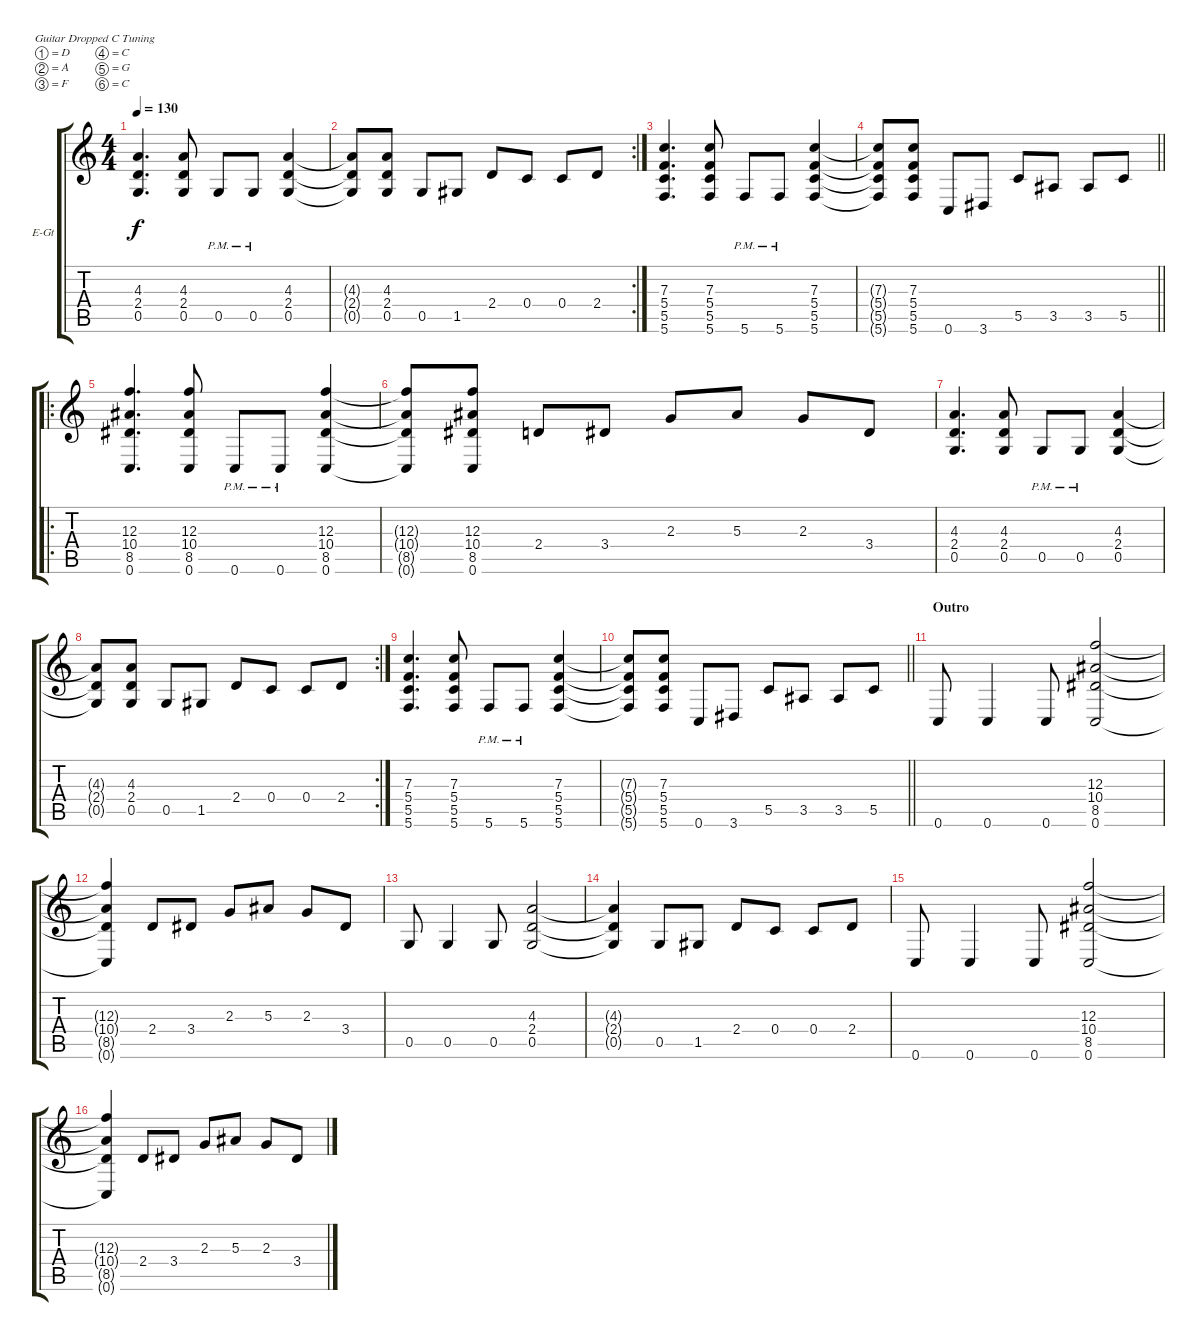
\bracketExtendMode groupsimilarinstruments
\firstSystemTrackNameOrientation horizontal
\otherSystemsTrackNameOrientation horizontal
\track ("Brent Hinds" "E-Gt") {instrument overdrivenguitar}
\staff {score tabs}
\tuning (D4 A3 F3 C3 G2 C2)
\ts (4 4)
\tempo 130
\clef g2
\ks c
(4.3 2.4 0.5).4{d dy f} (4.3 2.4 0.5).8 0.5{pm}.8 0.5{pm}.8 (4.3 2.4 0.5).4 |
\rc 2
(4.3{t} 2.4{t} 0.5{t}).8 (4.3 2.4 0.5).8 0.5.8 1.5.8 2.4.8 0.4.8 0.4.8 2.4.8 |
(7.3 5.4 5.5 5.6).4{d} (7.3 5.4 5.5 5.6).8 5.6{pm}.8 5.6{pm}.8 (7.3 5.4 5.5 5.6).4 |
\barLineRight lightlight
(7.3{t} 5.4{t} 5.5{t} 5.6{t}).8 (7.3 5.4 5.5 5.6).8 0.6.8 3.6.8 5.5.8 3.5.8 3.5.8 5.5.8 |
\ro
(12.3 10.4 8.5 0.6).4{d} (12.3 10.4 8.5 0.6).8 0.6{pm}.8 0.6{pm}.8 (12.3 10.4 8.5 0.6).4 |
(12.3{t} 10.4{t} 8.5{t} 0.6{t}).8 (12.3 10.4 8.5 0.6).8 2.4.8 3.4.8 2.3.8 5.3.8 2.3.8 3.4.8 |
(4.3 2.4 0.5).4{d} (4.3 2.4 0.5).8 0.5{pm}.8 0.5{pm}.8 (4.3 2.4 0.5).4 |
\rc 2
(4.3{t} 2.4{t} 0.5{t}).8 (4.3 2.4 0.5).8 0.5.8 1.5.8 2.4.8 0.4.8 0.4.8 2.4.8 |
(7.3 5.4 5.5 5.6).4{d} (7.3 5.4 5.5 5.6).8 5.6{pm}.8 5.6{pm}.8 (7.3 5.4 5.5 5.6).4 |
\barLineRight lightlight
(7.3{t} 5.4{t} 5.5{t} 5.6{t}).8 (7.3 5.4 5.5 5.6).8 0.6.8 3.6.8 5.5.8 3.5.8 3.5.8 5.5.8 |
\section ("" "Outro")
0.6.8 0.6.4 0.6.8 (12.3 10.4 8.5 0.6).2 |
(12.3{t} 10.4{t} 8.5{t} 0.6{t}).4 2.4.8 3.4.8 2.3.8 5.3.8 2.3.8 3.4.8 |
0.5.8 0.5.4 0.5.8 (4.3 2.4 0.5).2 |
(4.3{t} 2.4{t} 0.5{t}).4 0.5.8 1.5.8 2.4.8 0.4.8 0.4.8 2.4.8 |
0.6.8 0.6.4 0.6.8 (12.3 10.4 8.5 0.6).2 |
(12.3{t} 10.4{t} 8.5{t} 0.6{t}).4 2.4.8 3.4.8 2.3.8 5.3.8 2.3.8 3.4.8
